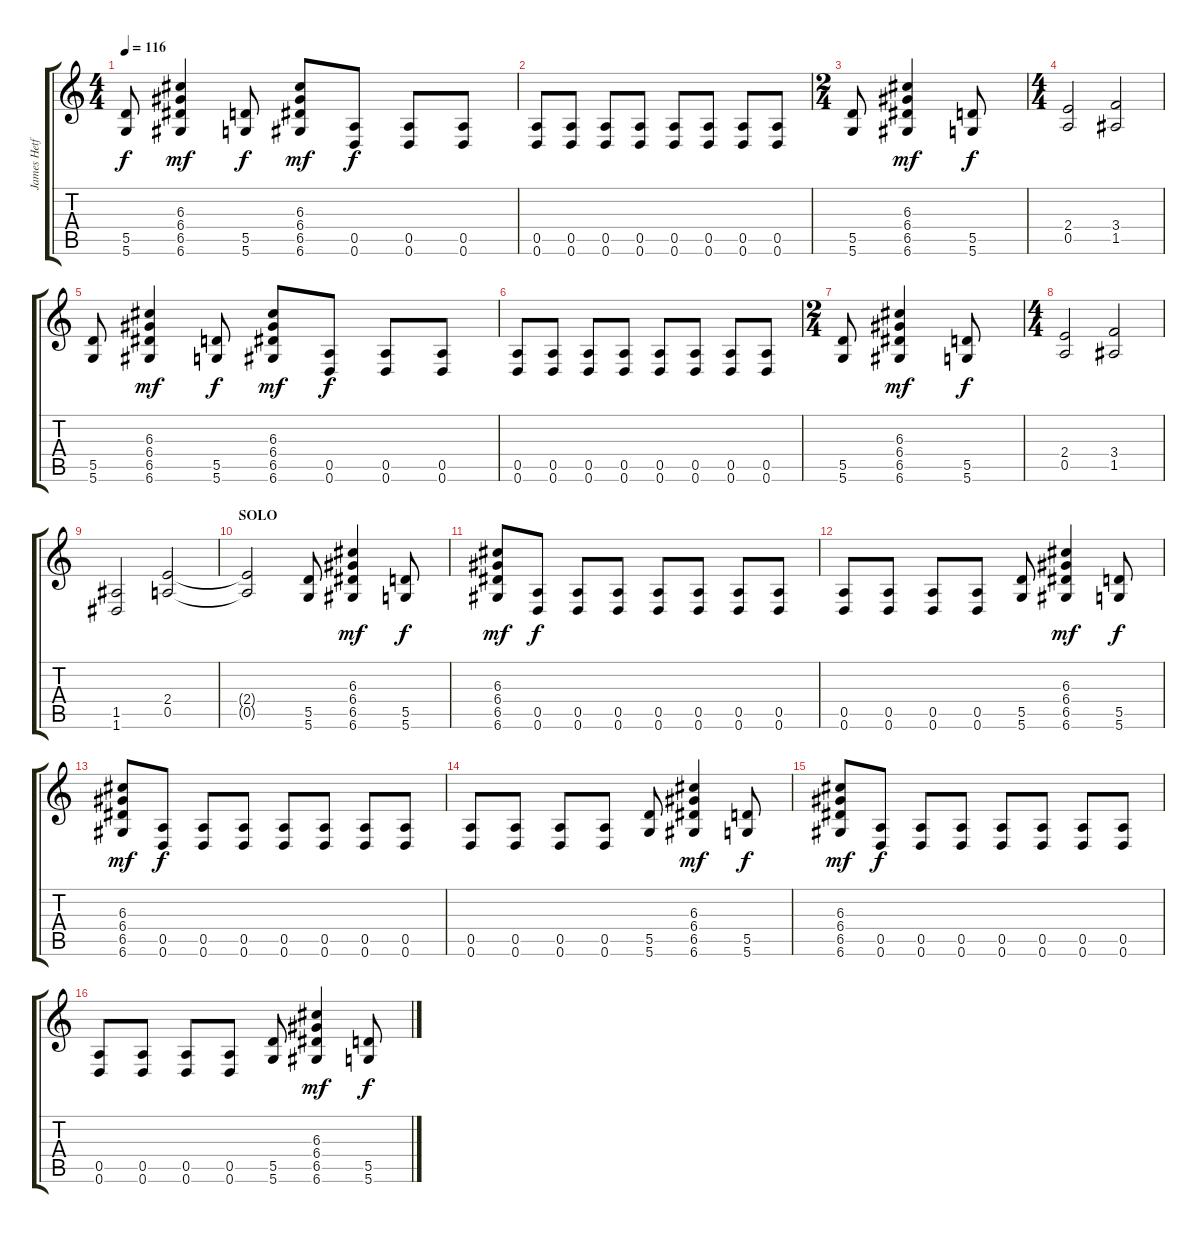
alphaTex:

\track ("James Hetfeild (Rhythm)" "James Hetf") {instrument overdrivenguitar}
\staff {score tabs}
\tuning (E4 B3 G3 D3 A2 D2) {hide}
\ts (4 4)
\tempo 116
\clef g2
\ks c
(5.5 5.6).8{dy f} (6.3 6.4 6.5 6.6).4{dy mf} (5.5 5.6).8{dy f} (6.3 6.4 6.5 6.6).8{dy mf} (0.5 0.6).8{dy f} (0.5 0.6).8 (0.5 0.6).8 |
(0.5 0.6).8 (0.5 0.6).8 (0.5 0.6).8 (0.5 0.6).8 (0.5 0.6).8 (0.5 0.6).8 (0.5 0.6).8 (0.5 0.6).8 |
\ts (2 4)
(5.5 5.6).8 (6.3 6.4 6.5 6.6).4{dy mf} (5.5 5.6).8{dy f} |
\ts (4 4)
(2.4 0.5).2 (3.4 1.5).2 |
(5.5 5.6).8 (6.3 6.4 6.5 6.6).4{dy mf} (5.5 5.6).8{dy f} (6.3 6.4 6.5 6.6).8{dy mf} (0.5 0.6).8{dy f} (0.5 0.6).8 (0.5 0.6).8 |
(0.5 0.6).8 (0.5 0.6).8 (0.5 0.6).8 (0.5 0.6).8 (0.5 0.6).8 (0.5 0.6).8 (0.5 0.6).8 (0.5 0.6).8 |
\ts (2 4)
(5.5 5.6).8 (6.3 6.4 6.5 6.6).4{dy mf} (5.5 5.6).8{dy f} |
\ts (4 4)
(2.4 0.5).2 (3.4 1.5).2 |
(1.5 1.6).2 (2.4 0.5).2 |
\section ("" "SOLO")
(2.4{t} 0.5{t}).2 (5.5 5.6).8 (6.3 6.4 6.5 6.6).4{dy mf} (5.5 5.6).8{dy f} |
(6.3 6.4 6.5 6.6).8{dy mf} (0.5 0.6).8{dy f} (0.5 0.6).8 (0.5 0.6).8 (0.5 0.6).8 (0.5 0.6).8 (0.5 0.6).8 (0.5 0.6).8 |
(0.5 0.6).8 (0.5 0.6).8 (0.5 0.6).8 (0.5 0.6).8 (5.5 5.6).8 (6.3 6.4 6.5 6.6).4{dy mf} (5.5 5.6).8{dy f} |
(6.3 6.4 6.5 6.6).8{dy mf} (0.5 0.6).8{dy f} (0.5 0.6).8 (0.5 0.6).8 (0.5 0.6).8 (0.5 0.6).8 (0.5 0.6).8 (0.5 0.6).8 |
(0.5 0.6).8 (0.5 0.6).8 (0.5 0.6).8 (0.5 0.6).8 (5.5 5.6).8 (6.3 6.4 6.5 6.6).4{dy mf} (5.5 5.6).8{dy f} |
(6.3 6.4 6.5 6.6).8{dy mf} (0.5 0.6).8{dy f} (0.5 0.6).8 (0.5 0.6).8 (0.5 0.6).8 (0.5 0.6).8 (0.5 0.6).8 (0.5 0.6).8 |
(0.5 0.6).8 (0.5 0.6).8 (0.5 0.6).8 (0.5 0.6).8 (5.5 5.6).8 (6.3 6.4 6.5 6.6).4{dy mf} (5.5 5.6).8{dy f}
